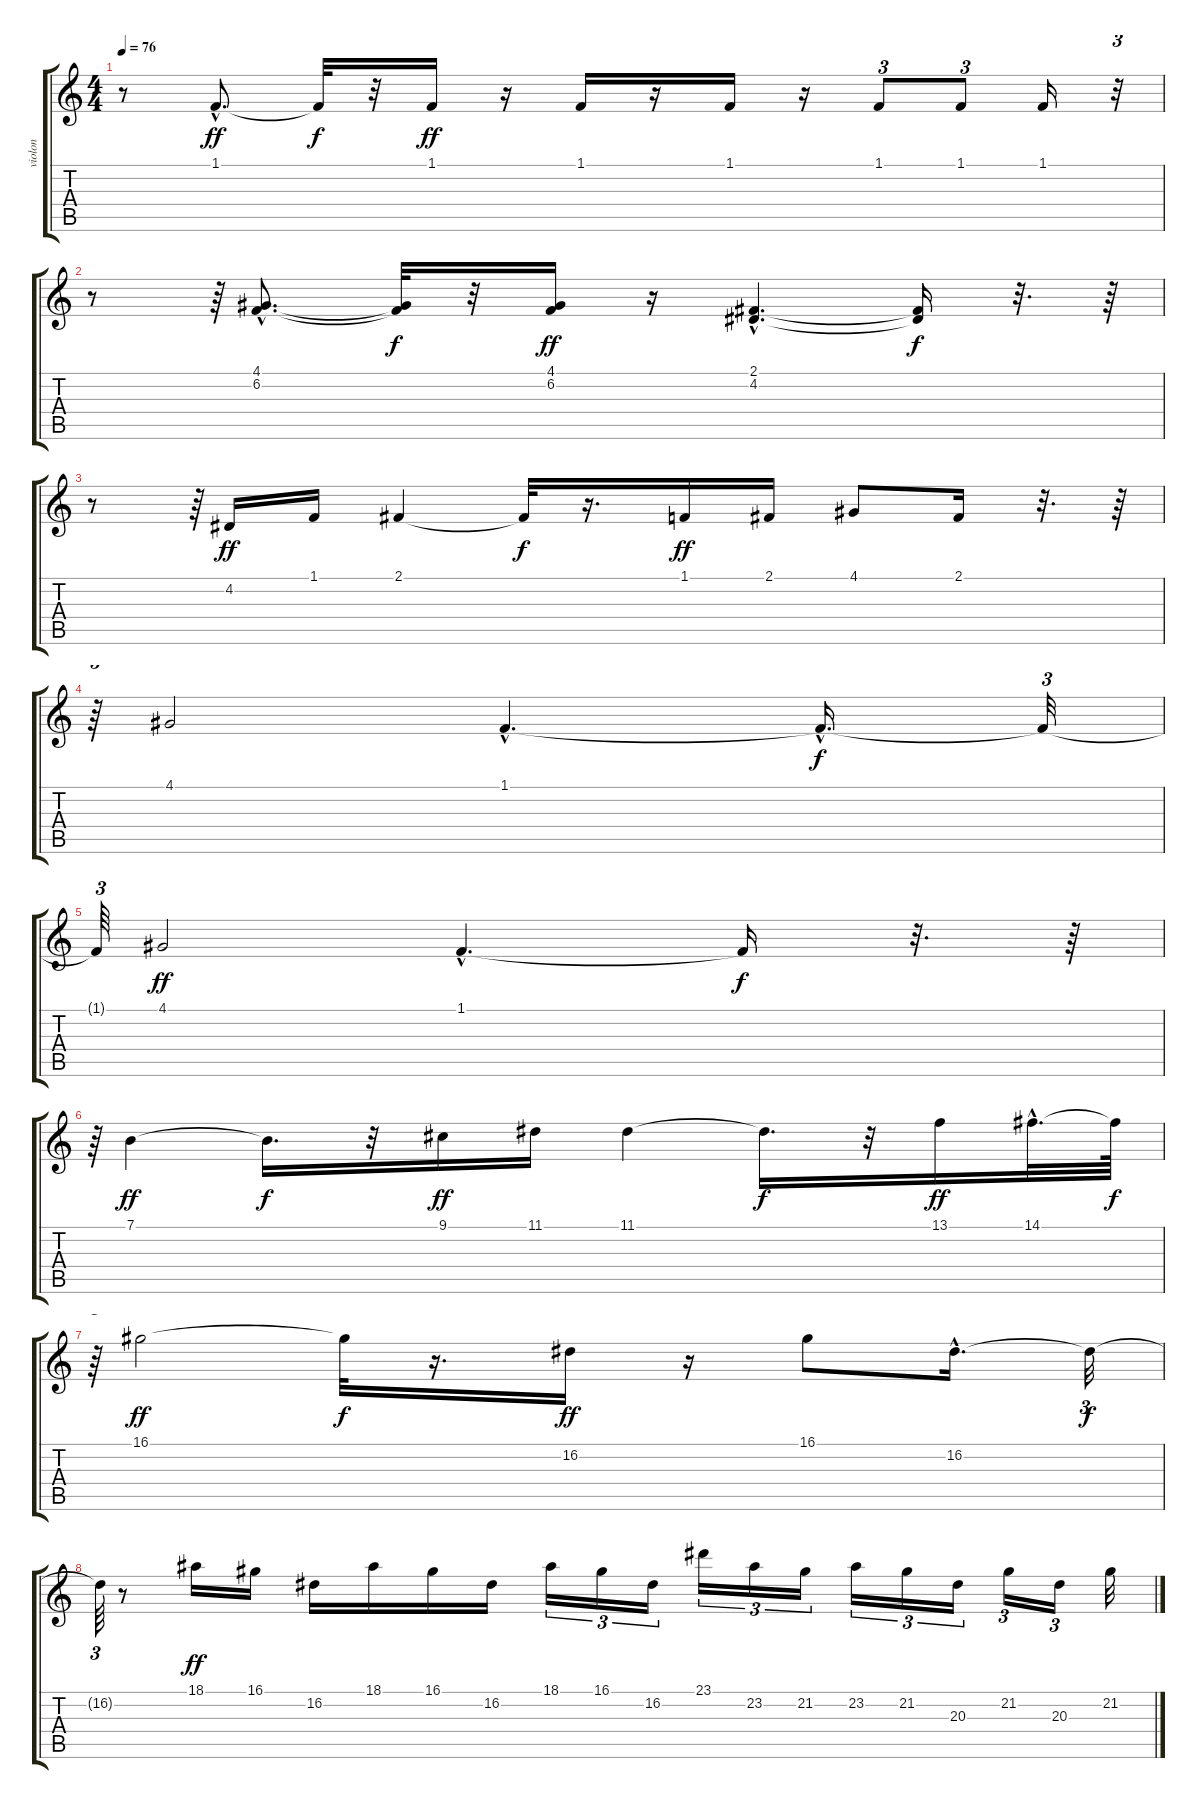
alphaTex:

\track ("violon" "violon") {instrument stringensemble1}
\staff {score tabs}
\tuning (E4 B3 G3 D3 A2 E2) {hide}
\ts (4 4)
\tempo 76
\clef g2
\ks c
r.8{dy ff} 1.1{hac}.8{d} 1.1{t}.32{dy f} r.32 1.1.16{dy ff} r.16 1.1.16 r.16 1.1.16 r.16 1.1.8{tu (3 2)} 1.1.8{tu (3 2)} 1.1.16 r.32{tu (3 2)} |
r.8 r.64{tu (3 2)} (4.1{hac} 6.2{hac}).8{d} (4.1{t} 6.2{t}).32{dy f} r.32 (4.1 6.2).16{dy ff} r.16 (2.1{hac} 4.2{hac}).4{d} (2.1{t} 4.2{t}).16{dy f} r.32{d} r.64 |
r.8 r.64{tu (3 2)} 4.2.16{dy ff} 1.1.16 2.1.4 2.1{t}.32{dy f} r.16{d} 1.1.16{dy ff} 2.1.16 4.1.8 2.1.16 r.32{d} r.64 |
r.64{tu (3 2)} 4.1.2 1.1{hac}.4{d} 1.1{hac t}.16{d dy f} 1.1{t}.32{tu (3 2)} |
1.1{t}.64{tu (3 2)} 4.1.2{dy ff} 1.1{hac}.4{d} 1.1{t}.16{dy f} r.32{d} r.64 |
r.64{tu (3 2)} 7.1.4{dy ff} 7.1{t}.16{d dy f} r.32 9.1.16{dy ff} 11.1.16 11.1.4 11.1{t}.16{d dy f} r.32 13.1.16{dy ff} 14.1{hac}.32{d} 14.1{t}.64{dy f} |
r.64{tu (3 2)} 16.1.2{dy ff} 16.1{t}.32{dy f} r.16{d} 16.2.16{dy ff} r.16 16.1.8 16.2{hac}.16{d} 16.2{t}.32{tu (3 2) dy f} |
16.2{t}.64{tu (3 2)} r.8 18.1.16{dy ff} 16.1.16 16.2.16 18.1.16 16.1.16 16.2.16 18.1.16{tu (3 2)} 16.1.16{tu (3 2)} 16.2.16{tu (3 2)} 23.1.16{tu (3 2)} 23.2.16{tu (3 2)} 21.2.16{tu (3 2)} 23.2.16{tu (3 2)} 21.2.16{tu (3 2)} 20.3.16{tu (3 2)} 21.2.16{tu (3 2)} 20.3.16{tu (3 2)} 21.2.32
